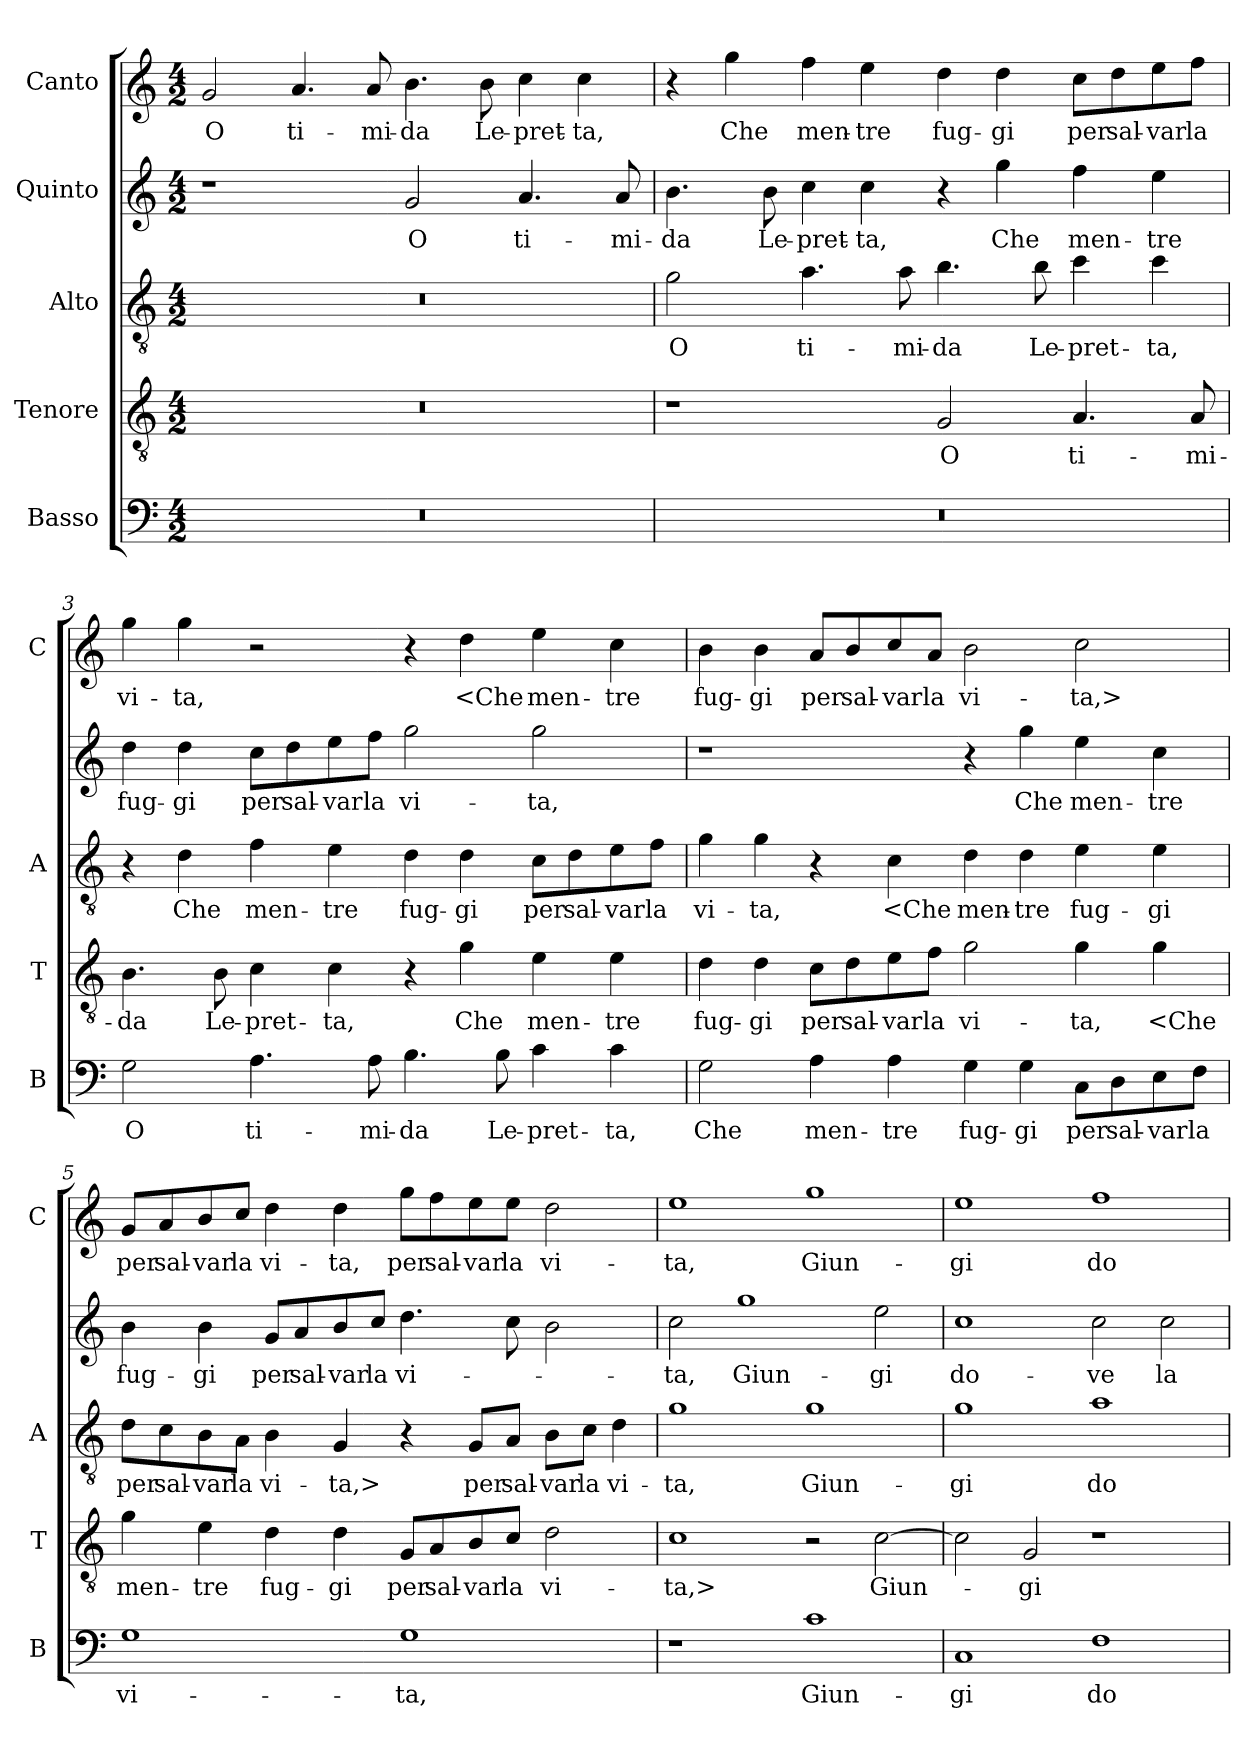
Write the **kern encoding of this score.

**kern	**text	**kern	**text	**kern	**text	**kern	**text	**kern	**text
*part5	*part5	*part4	*part4	*part3	*part3	*part2	*part2	*part1	*part1
*staff5	*staff5	*staff4	*staff4	*staff3	*staff3	*staff2	*staff2	*staff1	*staff1
*I"Basso	*	*I"Tenore	*	*I"Alto	*	*I"Quinto	*	*I"Canto	*
*I'B	*	*I'T	*	*I'A	*	*	*	*I'C	*
*clefF4	*	*clefGv2	*	*clefGv2	*	*clefG2	*	*clefG2	*
*k[]	*	*k[]	*	*k[]	*	*k[]	*	*k[]	*
*C:	*	*C:	*	*C:	*	*C:	*	*C:	*
*M4/2	*	*M4/2	*	*M4/2	*	*M4/2	*	*M4/2	*
=1	=1	=1	=1	=1	=1	=1	=1	=1	=1
0r	.	0r	.	0r	.	1r	.	2g	O
.	.	.	.	.	.	.	.	4.a	ti-
.	.	.	.	.	.	.	.	8a	-mi-
.	.	.	.	.	.	2g	O	4.b	-da
.	.	.	.	.	.	.	.	8b	Le-
.	.	.	.	.	.	4.a	ti-	4cc	-pret-
.	.	.	.	.	.	.	.	4cc	-ta,
.	.	.	.	.	.	8a	-mi-	.	.
=2	=2	=2	=2	=2	=2	=2	=2	=2	=2
0r	.	1r	.	2g	O	4.b	-da	4r	.
.	.	.	.	.	.	.	.	4gg	Che
.	.	.	.	.	.	8b	Le-	.	.
.	.	.	.	4.a	ti-	4cc	-pret-	4ff	men-
.	.	.	.	.	.	4cc	-ta,	4ee	-tre
.	.	.	.	8a	-mi-	.	.	.	.
.	.	2G	O	4.b	-da	4r	.	4dd	fug-
.	.	.	.	.	.	4gg	Che	4dd	-gi
.	.	.	.	8b	Le-	.	.	.	.
.	.	4.A	ti-	4cc	-pret-	4ff	men-	8cc\L	per
.	.	.	.	.	.	.	.	8dd\	sal-
.	.	.	.	4cc	-ta,	4ee	-tre	8ee\	-var
.	.	8A	-mi-	.	.	.	.	8ff\J	la
=3	=3	=3	=3	=3	=3	=3	=3	=3	=3
2G	O	4.B	-da	4r	.	4dd	fug-	4gg	vi-
.	.	.	.	4d	Che	4dd	-gi	4gg	-ta,
.	.	8B	Le-	.	.	.	.	.	.
4.A	ti-	4c	-pret-	4f	men-	8cc\L	per	2r	.
.	.	.	.	.	.	8dd\	sal-	.	.
.	.	4c	-ta,	4e	-tre	8ee\	-var	.	.
8A	-mi-	.	.	.	.	8ff\J	la	.	.
4.B	-da	4r	.	4d	fug-	2gg	vi-	4r	.
.	.	4g	Che	4d	-gi	.	.	4dd	<Che
8B	Le-	.	.	.	.	.	.	.	.
4c	-pret-	4e	men-	8c\L	per	2gg	-ta,	4ee	men-
.	.	.	.	8d\	sal-	.	.	.	.
4c	-ta,	4e	-tre	8e\	-var	.	.	4cc	-tre
.	.	.	.	8f\J	la	.	.	.	.
=4	=4	=4	=4	=4	=4	=4	=4	=4	=4
2G	Che	4d	fug-	4g	vi-	1r	.	4b	fug-
.	.	4d	-gi	4g	-ta,	.	.	4b	-gi
4A	men-	8c\L	per	4r	.	.	.	8a/L	per
.	.	8d\	sal-	.	.	.	.	8b/	sal-
4A	-tre	8e\	-var	4c	<Che	.	.	8cc/	-var
.	.	8f\J	la	.	.	.	.	8a/J	la
4G	fug-	2g	vi-	4d	men-	4r	.	2b	vi-
4G	-gi	.	.	4d	-tre	4gg	Che	.	.
8C\L	per	4g	-ta,	4e	fug-	4ee	men-	2cc	-ta,>
8D\	sal-	.	.	.	.	.	.	.	.
8E\	-var	4g	<Che	4e	-gi	4cc	-tre	.	.
8F\J	la	.	.	.	.	.	.	.	.
=5	=5	=5	=5	=5	=5	=5	=5	=5	=5
1G	vi-	4g	men-	8d\L	per	4b	fug-	8g/L	per
.	.	.	.	8c\	sal-	.	.	8a/	sal-
.	.	4e	-tre	8B\	-var	4b	-gi	8b/	-var
.	.	.	.	8A\J	la	.	.	8cc/J	la
.	.	4d	fug-	4B	vi-	8g/L	per	4dd	vi-
.	.	.	.	.	.	8a/	sal-	.	.
.	.	4d	-gi	4G	-ta,>	8b/	-var	4dd	-ta,
.	.	.	.	.	.	8cc/J	la	.	.
1G	-ta,	8G/L	per	4r	.	4.dd	vi-	8gg\L	per
.	.	8A/	sal-	.	.	.	.	8ff\	sal-
.	.	8B/	-var	8G/L	per	.	.	8ee\	-var
.	.	8c/J	la	8A/J	sal-	8cc	.	8ee\J	la
.	.	2d	vi-	8B\L	-var	2b	.	2dd	vi-
.	.	.	.	8c\J	la	.	.	.	.
.	.	.	.	4d	vi-	.	.	.	.
=6	=6	=6	=6	=6	=6	=6	=6	=6	=6
1r	.	1c	-ta,>	1g	-ta,	2cc	-ta,	1ee	-ta,
.	.	.	.	.	.	1gg	Giun-	.	.
1c	Giun-	2r	.	1g	Giun-	.	.	1gg	Giun-
.	.	[2c	Giun-	.	.	2ee	-gi	.	.
=7	=7	=7	=7	=7	=7	=7	=7	=7	=7
1C	-gi	2c]	.	1g	-gi	1cc	do-	1ee	-gi
.	.	2G	-gi	.	.	.	.	.	.
1F	do-	1r	.	1a	do-	2cc	-ve	1ff	do-
.	.	.	.	.	.	2cc	la	.	.
=	=	=	=	=	=	=	=	=	=
*-	*-	*-	*-	*-	*-	*-	*-	*-	*-
